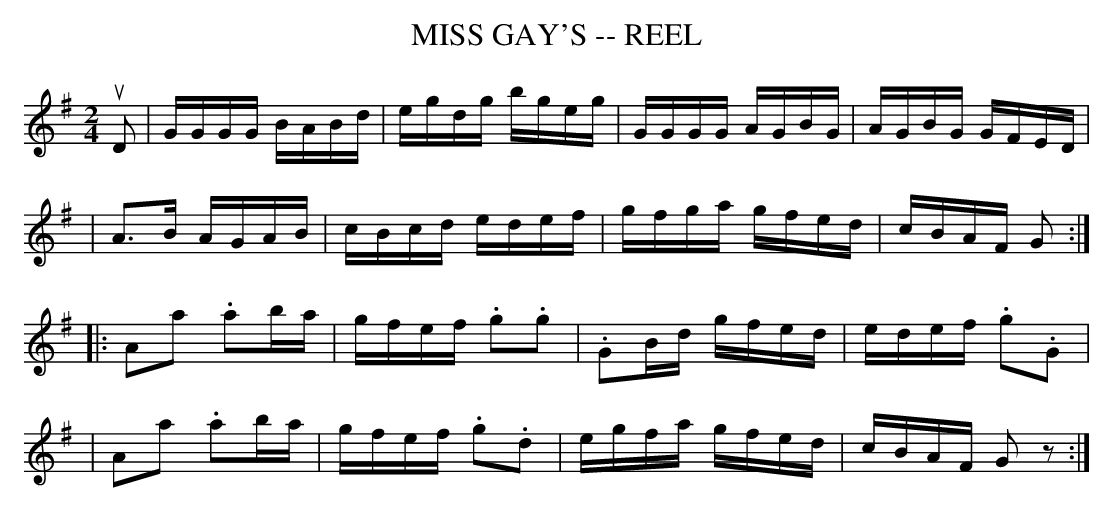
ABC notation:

X:1
T: MISS GAY'S -- REEL
M: 2/4
L: 1/16
K: G
uD2 \
| GGGG BABd | egdg bgeg | GGGG AGBG | AGBG GFED |
| A3B AGAB | cBcd edef | gfga gfed | cBAF G2 :|
|: kA2ka2 .a2ba | gfef .g2.g2 | .G2Bd gfed | edef .g2.G2 |
|  kA2ka2 .a2ba | gfef .g2.d2 | egfa gfed | cBAF G2z2 :|
